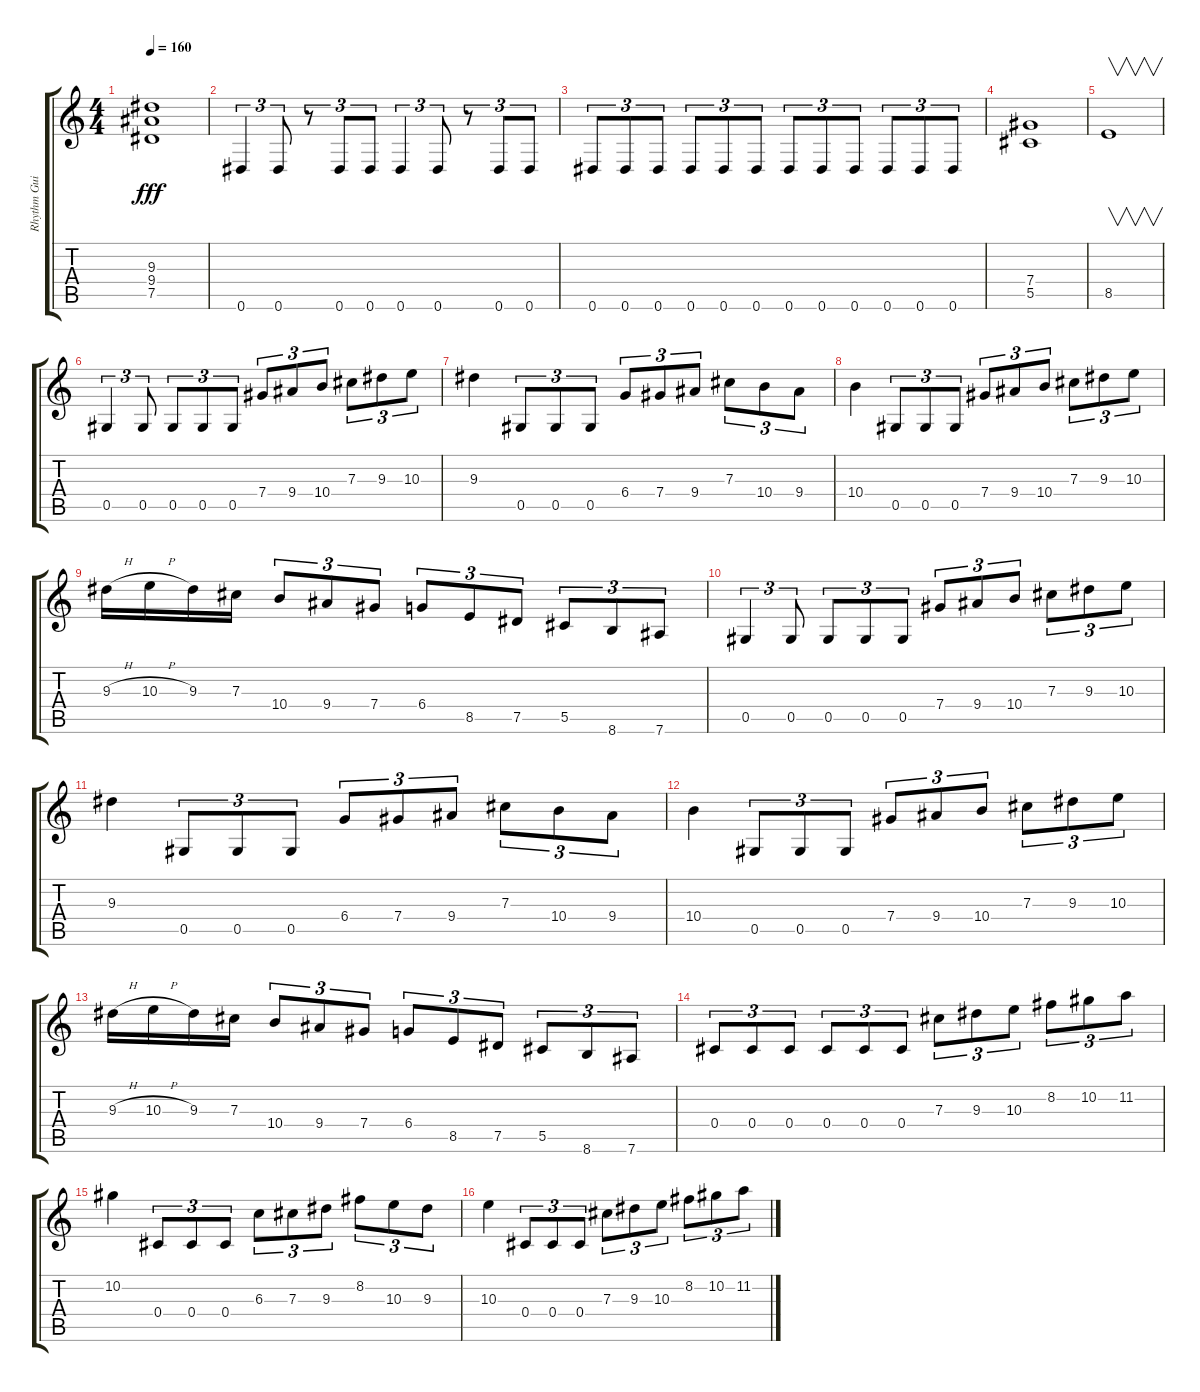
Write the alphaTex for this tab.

\track ("Rhythm Guitar" "Rhythm Gui") {instrument distortionguitar}
\staff {score tabs}
\tuning (Eb4 Bb3 Gb3 Db3 Ab2 Eb2) {hide}
\ts (4 4)
\tempo 160
\clef g2
\ks c
(9.3 9.4 7.5).1{dy fff} |
0.6.4{tu (3 2)} 0.6.8{tu (3 2)} r.8{tu (3 2)} 0.6.8{tu (3 2)} 0.6.8{tu (3 2)} 0.6.4{tu (3 2)} 0.6.8{tu (3 2)} r.8{tu (3 2)} 0.6.8{tu (3 2)} 0.6.8{tu (3 2)} |
0.6.8{tu (3 2)} 0.6.8{tu (3 2)} 0.6.8{tu (3 2)} 0.6.8{tu (3 2)} 0.6.8{tu (3 2)} 0.6.8{tu (3 2)} 0.6.8{tu (3 2)} 0.6.8{tu (3 2)} 0.6.8{tu (3 2)} 0.6.8{tu (3 2)} 0.6.8{tu (3 2)} 0.6.8{tu (3 2)} |
(7.4 5.5).1 |
8.5.1{v} |
0.5.4{tu (3 2)} 0.5.8{tu (3 2)} 0.5.8{tu (3 2)} 0.5.8{tu (3 2)} 0.5.8{tu (3 2)} 7.4.8{tu (3 2)} 9.4.8{tu (3 2)} 10.4.8{tu (3 2)} 7.3.8{tu (3 2)} 9.3.8{tu (3 2)} 10.3.8{tu (3 2)} |
9.3.4 0.5.8{tu (3 2)} 0.5.8{tu (3 2)} 0.5.8{tu (3 2)} 6.4.8{tu (3 2)} 7.4.8{tu (3 2)} 9.4.8{tu (3 2)} 7.3.8{tu (3 2)} 10.4.8{tu (3 2)} 9.4.8{tu (3 2)} |
10.4.4 0.5.8{tu (3 2)} 0.5.8{tu (3 2)} 0.5.8{tu (3 2)} 7.4.8{tu (3 2)} 9.4.8{tu (3 2)} 10.4.8{tu (3 2)} 7.3.8{tu (3 2)} 9.3.8{tu (3 2)} 10.3.8{tu (3 2)} |
9.3{h}.16 10.3{h}.16 9.3.16 7.3.16 10.4.8{tu (3 2)} 9.4.8{tu (3 2)} 7.4.8{tu (3 2)} 6.4.8{tu (3 2)} 8.5.8{tu (3 2)} 7.5.8{tu (3 2)} 5.5.8{tu (3 2)} 8.6.8{tu (3 2)} 7.6.8{tu (3 2)} |
0.5.4{tu (3 2)} 0.5.8{tu (3 2)} 0.5.8{tu (3 2)} 0.5.8{tu (3 2)} 0.5.8{tu (3 2)} 7.4.8{tu (3 2)} 9.4.8{tu (3 2)} 10.4.8{tu (3 2)} 7.3.8{tu (3 2)} 9.3.8{tu (3 2)} 10.3.8{tu (3 2)} |
9.3.4 0.5.8{tu (3 2)} 0.5.8{tu (3 2)} 0.5.8{tu (3 2)} 6.4.8{tu (3 2)} 7.4.8{tu (3 2)} 9.4.8{tu (3 2)} 7.3.8{tu (3 2)} 10.4.8{tu (3 2)} 9.4.8{tu (3 2)} |
10.4.4 0.5.8{tu (3 2)} 0.5.8{tu (3 2)} 0.5.8{tu (3 2)} 7.4.8{tu (3 2)} 9.4.8{tu (3 2)} 10.4.8{tu (3 2)} 7.3.8{tu (3 2)} 9.3.8{tu (3 2)} 10.3.8{tu (3 2)} |
9.3{h}.16 10.3{h}.16 9.3.16 7.3.16 10.4.8{tu (3 2)} 9.4.8{tu (3 2)} 7.4.8{tu (3 2)} 6.4.8{tu (3 2)} 8.5.8{tu (3 2)} 7.5.8{tu (3 2)} 5.5.8{tu (3 2)} 8.6.8{tu (3 2)} 7.6.8{tu (3 2)} |
0.4.8{tu (3 2)} 0.4.8{tu (3 2)} 0.4.8{tu (3 2)} 0.4.8{tu (3 2)} 0.4.8{tu (3 2)} 0.4.8{tu (3 2)} 7.3.8{tu (3 2)} 9.3.8{tu (3 2)} 10.3.8{tu (3 2)} 8.2.8{tu (3 2)} 10.2.8{tu (3 2)} 11.2.8{tu (3 2)} |
10.2.4 0.4.8{tu (3 2)} 0.4.8{tu (3 2)} 0.4.8{tu (3 2)} 6.3.8{tu (3 2)} 7.3.8{tu (3 2)} 9.3.8{tu (3 2)} 8.2.8{tu (3 2)} 10.3.8{tu (3 2)} 9.3.8{tu (3 2)} |
10.3.4 0.4.8{tu (3 2)} 0.4.8{tu (3 2)} 0.4.8{tu (3 2)} 7.3.8{tu (3 2)} 9.3.8{tu (3 2)} 10.3.8{tu (3 2)} 8.2.8{tu (3 2)} 10.2.8{tu (3 2)} 11.2.8{tu (3 2)}
